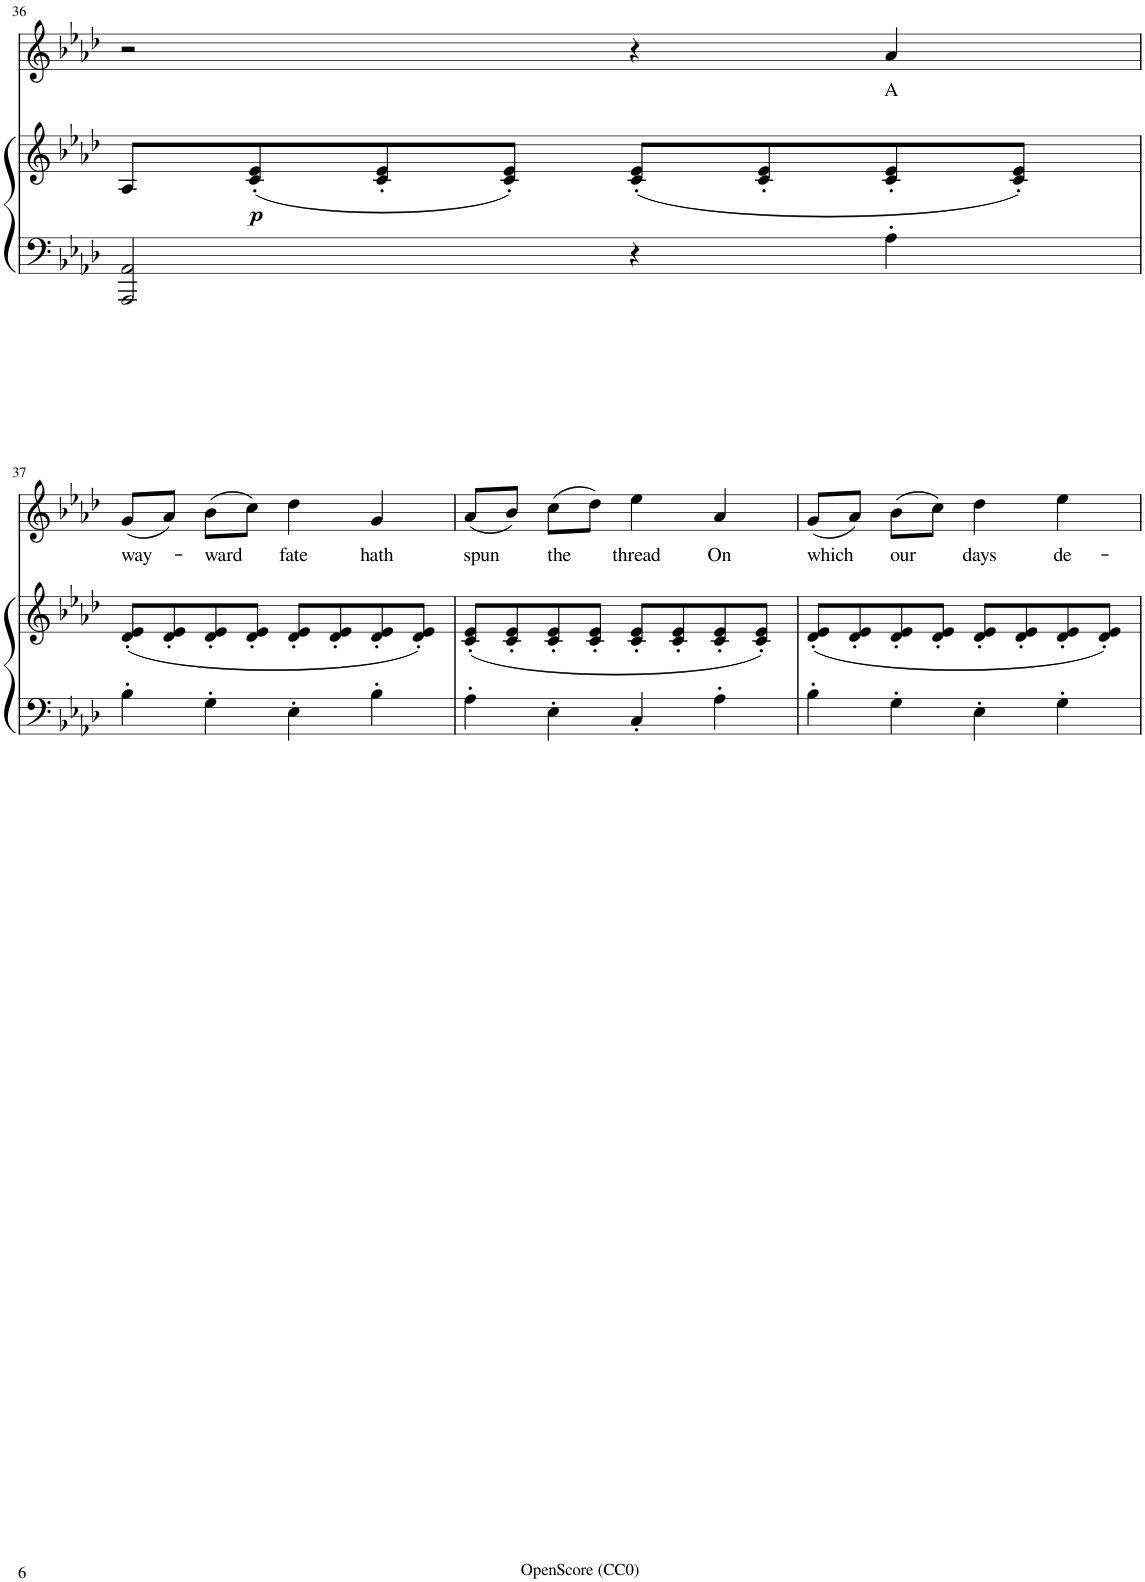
**kern	**kern	**dynam	**kern	**text
*part2	*part2	*part2	*part1	*part1
*staff3	*staff2	*staff2/3	*staff1	*staff1
*I"Piano	*	*	*I"Voice	*
*I'Pno	*	*	*	*
!!LO:PB:g=z
*clefF4	*clefG2	*	*clefG2	*
*k[b-e-a-d-]	*k[b-e-a-d-]	*	*k[b-e-a-d-]	*
*M4/4	*M4/4	*	*M4/4	*
*met(c)	*met(c)	*	*met(c)	*
=36	=36	=36	=36	=36
2AAA-/ 2AA-/	8A-/L	.	2r	.
!	!	!LO:DY:b	!	!
.	(8c/' 8e-/'	p	.	.
.	8c/' 8e-/'	.	.	.
.	8c/' 8e-/'J)	.	.	.
4r	(8c/' 8e-/'L	.	4r	.
.	8c/' 8e-/'	.	.	.
!	!	!	!	!LO:LY:b
4A-'\	8c/' 8e-/'	.	4a-/	A
.	8c/' 8e-/'J)	.	.	.
!!LO:LB:g=z
=37	=37	=37	=37	=37
!	!	!	!	!LO:LY:b
4B-'\	(8d-/' 8e-/'L	.	(8g/L	way-
.	8d-/' 8e-/'	.	8a-/J)	.
!	!	!	!	!LO:LY:b
4G'\	8d-/' 8e-/'	.	(8b-\L	-ward
.	8d-/' 8e-/'J	.	8cc\J)	.
!	!	!	!	!LO:LY:b
4E-'\	8d-/' 8e-/'L	.	4dd-\	fate
.	8d-/' 8e-/'	.	.	.
!	!	!	!	!LO:LY:b
4B-'\	8d-/' 8e-/'	.	4g/	hath
.	8d-/' 8e-/'J)	.	.	.
=38	=38	=38	=38	=38
!	!	!	!	!LO:LY:b
4A-'\	(8c/' 8e-/'L	.	(8a-/L	spun
.	8c/' 8e-/'	.	8b-/J)	.
!	!	!	!	!LO:LY:b
4E-'\	8c/' 8e-/'	.	(8cc\L	the
.	8c/' 8e-/'J	.	8dd-\J)	.
!	!	!	!	!LO:LY:b
4C'/	8c/' 8e-/'L	.	4ee-\	thread
.	8c/' 8e-/'	.	.	.
!	!	!	!	!LO:LY:b
4A-'\	8c/' 8e-/'	.	4a-/	On
.	8c/' 8e-/'J)	.	.	.
=39	=39	=39	=39	=39
!	!	!	!	!LO:LY:b
4B-'\	(8d-/' 8e-/'L	.	(8g/L	which
.	8d-/' 8e-/'	.	8a-/J)	.
!	!	!	!	!LO:LY:b
4G'\	8d-/' 8e-/'	.	(8b-\L	our
.	8d-/' 8e-/'J	.	8cc\J)	.
!	!	!	!	!LO:LY:b
4E-'\	8d-/' 8e-/'L	.	4dd-\	days
.	8d-/' 8e-/'	.	.	.
!	!	!	!	!LO:LY:b
4G'\	8d-/' 8e-/'	.	4ee-\	de-
.	8d-/' 8e-/'J)	.	.	.
=	=	=	=	=
*-	*-	*-	*-	*-
